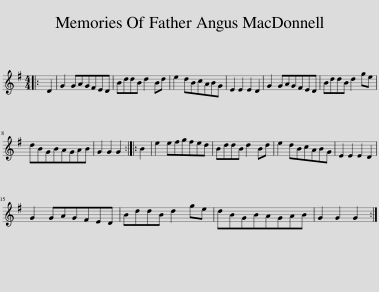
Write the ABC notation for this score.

X:1
L:1/8
M:4/4
I:linebreak $
K:G
V:1 treble
V:1
|: D2 | G2 GAGFED | BddB d2 Bd | e2 dBcABG | E2 E2 E2 D2 | %5
 G2 GAGFED | BddB d2 ge |$ dBGBAGAB | G2 G2 G2 :: B2 | %10
 e2 efgfed | BddB d2 Bd | e2 dBcABG | E2 E2 E2 D2 |$ G2 GAGFED | %15
 BddB d2 ge | dBGBAGAB | G2 G2 G2 :| %18
